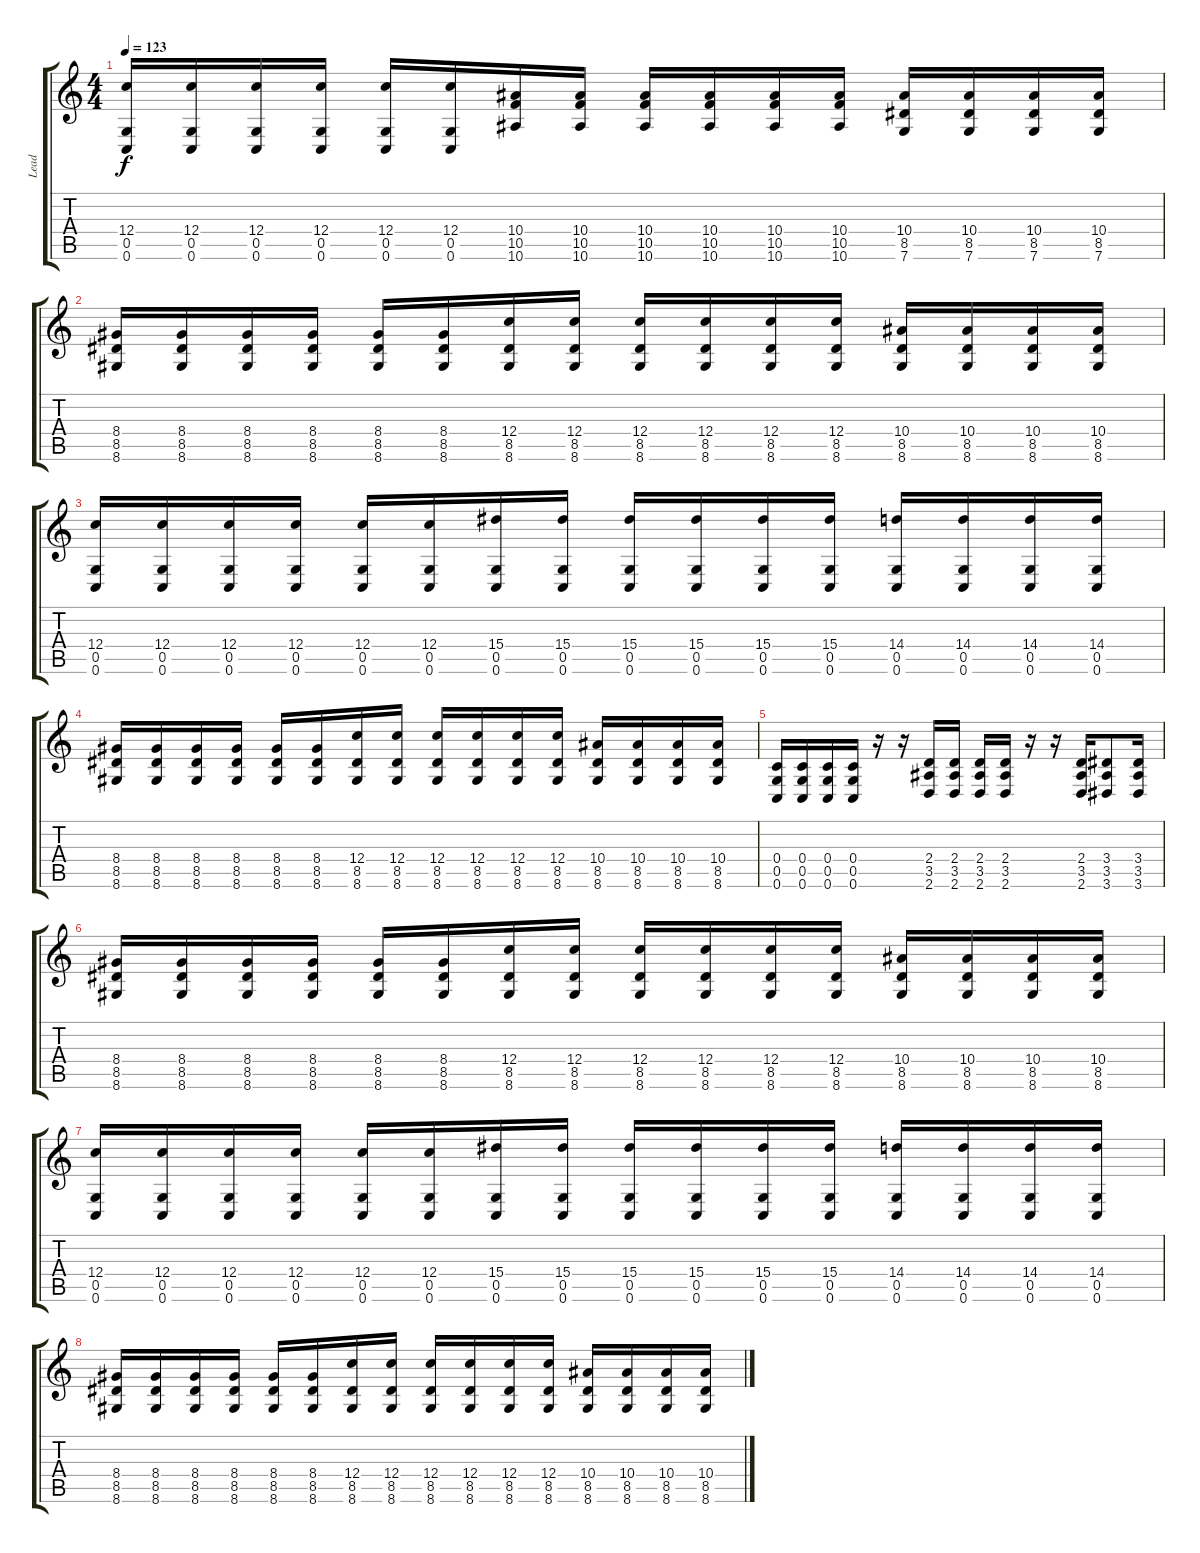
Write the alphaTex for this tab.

\track ("Lead" "Lead") {instrument overdrivenguitar}
\staff {score tabs}
\tuning (D4 A3 F3 C3 G2 C2) {hide}
\ts (4 4)
\tempo 123
\clef g2
\ks c
(12.4 0.5 0.6).16{dy f} (12.4 0.5 0.6).16 (12.4 0.5 0.6).16 (12.4 0.5 0.6).16 (12.4 0.5 0.6).16 (12.4 0.5 0.6).16 (10.4 10.5 10.6).16 (10.4 10.5 10.6).16 (10.4 10.5 10.6).16 (10.4 10.5 10.6).16 (10.4 10.5 10.6).16 (10.4 10.5 10.6).16 (10.4 8.5 7.6).16 (10.4 8.5 7.6).16 (10.4 8.5 7.6).16 (10.4 8.5 7.6).16 |
(8.4 8.5 8.6).16 (8.4 8.5 8.6).16 (8.4 8.5 8.6).16 (8.4 8.5 8.6).16 (8.4 8.5 8.6).16 (8.4 8.5 8.6).16 (12.4 8.5 8.6).16 (12.4 8.5 8.6).16 (12.4 8.5 8.6).16 (12.4 8.5 8.6).16 (12.4 8.5 8.6).16 (12.4 8.5 8.6).16 (10.4 8.5 8.6).16 (10.4 8.5 8.6).16 (10.4 8.5 8.6).16 (10.4 8.5 8.6).16 |
(12.4 0.5 0.6).16 (12.4 0.5 0.6).16 (12.4 0.5 0.6).16 (12.4 0.5 0.6).16 (12.4 0.5 0.6).16 (12.4 0.5 0.6).16 (15.4 0.5 0.6).16 (15.4 0.5 0.6).16 (15.4 0.5 0.6).16 (15.4 0.5 0.6).16 (15.4 0.5 0.6).16 (15.4 0.5 0.6).16 (14.4 0.5 0.6).16 (14.4 0.5 0.6).16 (14.4 0.5 0.6).16 (14.4 0.5 0.6).16 |
(8.4 8.5 8.6).16 (8.4 8.5 8.6).16 (8.4 8.5 8.6).16 (8.4 8.5 8.6).16 (8.4 8.5 8.6).16 (8.4 8.5 8.6).16 (12.4 8.5 8.6).16 (12.4 8.5 8.6).16 (12.4 8.5 8.6).16 (12.4 8.5 8.6).16 (12.4 8.5 8.6).16 (12.4 8.5 8.6).16 (10.4 8.5 8.6).16 (10.4 8.5 8.6).16 (10.4 8.5 8.6).16 (10.4 8.5 8.6).16 |
(0.4 0.5 0.6).16 (0.4 0.5 0.6).16 (0.4 0.5 0.6).16 (0.4 0.5 0.6).16 r.16 r.16 (2.4 3.5 2.6).16 (2.4 3.5 2.6).16 (2.4 3.5 2.6).16 (2.4 3.5 2.6).16 r.16 r.16 (2.4 3.5 2.6).16 (3.4 3.5 3.6).8 (3.4 3.5 3.6).16 |
(8.4 8.5 8.6).16 (8.4 8.5 8.6).16 (8.4 8.5 8.6).16 (8.4 8.5 8.6).16 (8.4 8.5 8.6).16 (8.4 8.5 8.6).16 (12.4 8.5 8.6).16 (12.4 8.5 8.6).16 (12.4 8.5 8.6).16 (12.4 8.5 8.6).16 (12.4 8.5 8.6).16 (12.4 8.5 8.6).16 (10.4 8.5 8.6).16 (10.4 8.5 8.6).16 (10.4 8.5 8.6).16 (10.4 8.5 8.6).16 |
(12.4 0.5 0.6).16 (12.4 0.5 0.6).16 (12.4 0.5 0.6).16 (12.4 0.5 0.6).16 (12.4 0.5 0.6).16 (12.4 0.5 0.6).16 (15.4 0.5 0.6).16 (15.4 0.5 0.6).16 (15.4 0.5 0.6).16 (15.4 0.5 0.6).16 (15.4 0.5 0.6).16 (15.4 0.5 0.6).16 (14.4 0.5 0.6).16 (14.4 0.5 0.6).16 (14.4 0.5 0.6).16 (14.4 0.5 0.6).16 |
(8.4 8.5 8.6).16 (8.4 8.5 8.6).16 (8.4 8.5 8.6).16 (8.4 8.5 8.6).16 (8.4 8.5 8.6).16 (8.4 8.5 8.6).16 (12.4 8.5 8.6).16 (12.4 8.5 8.6).16 (12.4 8.5 8.6).16 (12.4 8.5 8.6).16 (12.4 8.5 8.6).16 (12.4 8.5 8.6).16 (10.4 8.5 8.6).16 (10.4 8.5 8.6).16 (10.4 8.5 8.6).16 (10.4 8.5 8.6).16
